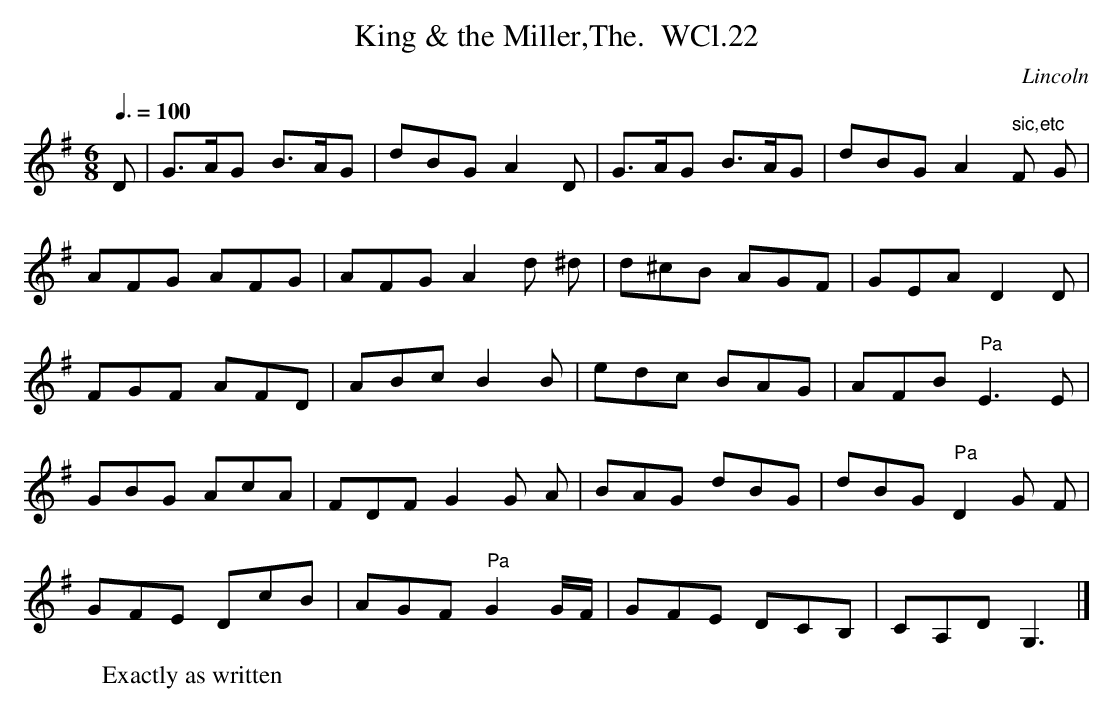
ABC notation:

X:1
T:King & the Miller,The.  WCl.22
M:6/8
L:1/8
Q:3/8=100
O:Lincoln
K:G
D|G>AG B>AG|dBG A2D|G>AG B>AG|dBG A2" sic,etc"F G|!
AFG AFG|AFG A2 d ^d|d^cB AGF|GEA D2 D|!
FGF AFD|ABc B2 B|edc BAG| AFB " Pa"E3 E|!
GBG AcA|FDF G2 G A|BAG dBG|dBG " Pa"D2 G F|!
GFE DcB|AGF " Pa"G2 G/2F/2|GFE DCB,|CA,D G,3|]
W:Exactly as written
